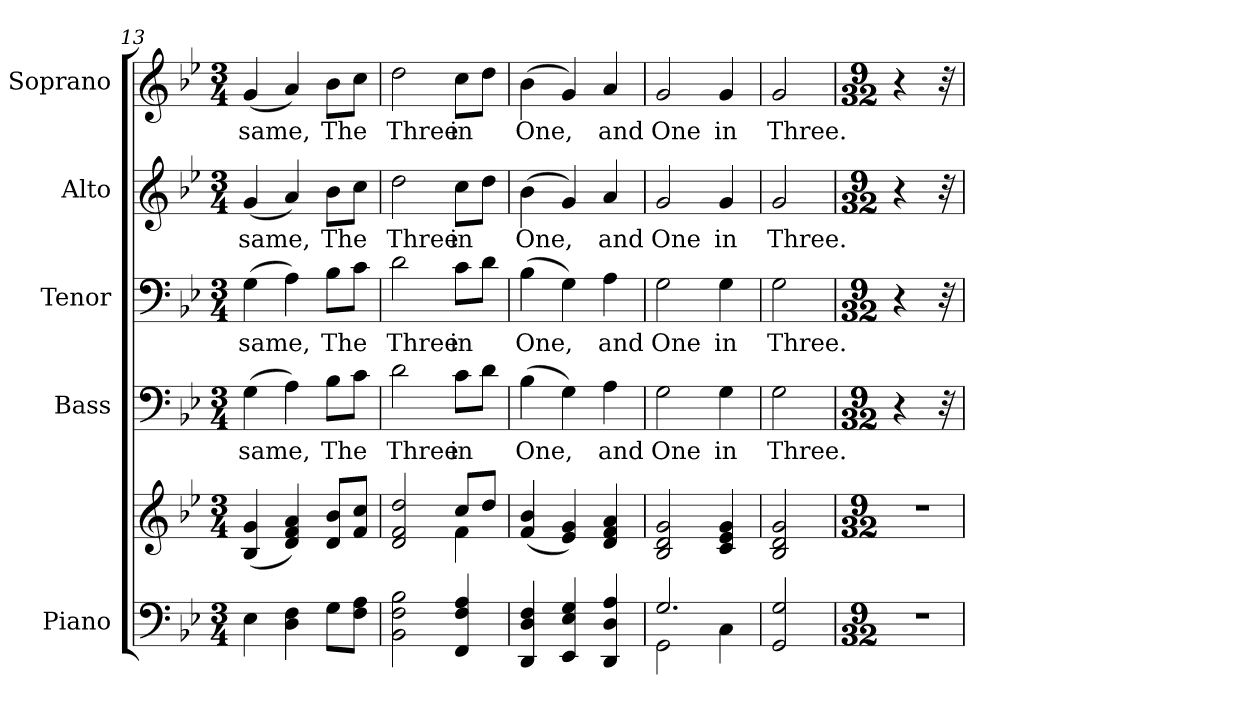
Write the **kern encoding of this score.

**kern	**kern	**kern	**text	**kern	**text	**kern	**text	**kern	**text
*part5	*part5	*part4	*part4	*part3	*part3	*part2	*part2	*part1	*part1
*staff6	*staff5	*staff4	*staff4	*staff3	*staff3	*staff2	*staff2	*staff1	*staff1
*I"Piano	*	*I"Bass	*	*I"Tenor	*	*I"Alto	*	*I"Soprano	*
*I'Pno.	*	*I'B.	*	*I'T.	*	*I'A.	*	*I'S.	*
*clefF4	*clefG2	*clefF4	*	*clefF4	*	*clefG2	*	*clefG2	*
*k[b-e-]	*k[b-e-]	*k[b-e-]	*	*k[b-e-]	*	*k[b-e-]	*	*k[b-e-]	*
*g:	*g:	*g:	*	*g:	*	*g:	*	*g:	*
*M3/4	*M3/4	*M3/4	*	*M3/4	*	*M3/4	*	*M3/4	*
=13	=13	=13	=13	=13	=13	=13	=13	=13	=13
!	!	!	!LO:LY:b:color=#000000	!	!	!	!	!	!
!	!	!	!	!	!LO:LY:b:color=#000000	!	!	!	!
!	!	!	!	!	!	!	!LO:LY:b:color=#000000	!	!
!	!	!	!	!	!	!	!	!	!LO:LY:b:color=#000000
4E-i\	(4B-i/ 4gi	(4Gi\	same,	(4Gi\	same,	(4gi/	same,	(4gi/	same,
4Di\ 4Fi	4di/ 4fi 4ai)	4Ai\)	.	4Ai\)	.	4ai/)	.	4ai/)	.
!	!	!	!LO:LY:b:color=#000000	!	!	!	!	!	!
!	!	!	!	!	!LO:LY:b:color=#000000	!	!	!	!
!	!	!	!	!	!	!	!LO:LY:b:color=#000000	!	!
!	!	!	!	!	!	!	!	!	!LO:LY:b:color=#000000
8Gi\L	8di/ 8b-iL	8B-i\L	The	8B-i\L	The	8b-i\L	The	8b-i\L	The
8Fi\ 8AiJ	8fi/ 8cciJ	8ci\J	.	8ci\J	.	8cci\J	.	8cci\J	.
=14	=14	=14	=14	=14	=14	=14	=14	=14	=14
*	*^	*	*	*	*	*	*	*	*
!	!	!	!	!LO:LY:b:color=#000000	!	!	!	!	!	!
!	!	!	!	!	!	!LO:LY:b:color=#000000	!	!	!	!
!	!	!	!	!	!	!	!	!LO:LY:b:color=#000000	!	!
!	!	!	!	!	!	!	!	!	!	!LO:LY:b:color=#000000
2BB-i\ 2Fi 2B-i	2di/ 2fi 2ddi	2ryy	2di\	Three	2di\	Three	2ddi\	Three	2ddi\	Three
!	!	!	!	!LO:LY:b:color=#000000	!	!	!	!	!	!
!	!	!	!	!	!	!LO:LY:b:color=#000000	!	!	!	!
!	!	!	!	!	!	!	!	!LO:LY:b:color=#000000	!	!
!	!	!	!	!	!	!	!	!	!	!LO:LY:b:color=#000000
4FFi/ 4Fi 4Ai	8cci/L	4fi\	8ci\L	in	8ci\L	in	8cci\L	in	8cci\L	in
.	8ddi/J	.	8di\J	.	8di\J	.	8ddi\J	.	8ddi\J	.
*	*v	*v	*	*	*	*	*	*	*	*
=15	=15	=15	=15	=15	=15	=15	=15	=15	=15
!	!	!	!LO:LY:b:color=#000000	!	!	!	!	!	!
!	!	!	!	!	!LO:LY:b:color=#000000	!	!	!	!
!	!	!	!	!	!	!	!LO:LY:b:color=#000000	!	!
!	!	!	!	!	!	!	!	!	!LO:LY:b:color=#000000
4DDi/ 4Di 4Fi	(4fi/ 4b-i	(4B-i\	One,	(4B-i\	One,	(4b-i\	One,	(4b-i\	One,
4EE-i/ 4E-i 4Gi	4e-i/ 4gi)	4Gi\)	.	4Gi\)	.	4gi/)	.	4gi/)	.
!	!	!	!LO:LY:b:color=#000000	!	!	!	!	!	!
!	!	!	!	!	!LO:LY:b:color=#000000	!	!	!	!
!	!	!	!	!	!	!	!LO:LY:b:color=#000000	!	!
!	!	!	!	!	!	!	!	!	!LO:LY:b:color=#000000
4DDi/ 4Di 4Ai	4di/ 4fi 4ai	4Ai\	and	4Ai\	and	4ai/	and	4ai/	and
=16	=16	=16	=16	=16	=16	=16	=16	=16	=16
*^	*	*	*	*	*	*	*	*	*
!	!	!	!	!LO:LY:b:color=#000000	!	!	!	!	!	!
!	!	!	!	!	!	!LO:LY:b:color=#000000	!	!	!	!
!	!	!	!	!	!	!	!	!LO:LY:b:color=#000000	!	!
!	!	!	!	!	!	!	!	!	!	!LO:LY:b:color=#000000
2.Gi/	2GGi\	2B-i/ 2di 2gi	2Gi\	One	2Gi\	One	2gi/	One	2gi/	One
!	!	!	!	!LO:LY:b:color=#000000	!	!	!	!	!	!
!	!	!	!	!	!	!LO:LY:b:color=#000000	!	!	!	!
!	!	!	!	!	!	!	!	!LO:LY:b:color=#000000	!	!
!	!	!	!	!	!	!	!	!	!	!LO:LY:b:color=#000000
.	4Ci\	4ci/ 4e-i 4gi	4Gi\	in	4Gi\	in	4gi/	in	4gi/	in
*v	*v	*	*	*	*	*	*	*	*	*
=17	=17	=17	=17	=17	=17	=17	=17	=17	=17
*^	*	*	*	*	*	*	*	*	*
!	!	!	!	!LO:LY:b:color=#000000	!	!	!	!	!	!
*v	*v	*	*	*	*	*	*	*	*	*
*^	*	*	*	*	*	*	*	*	*
!	!	!	!	!	!	!LO:LY:b:color=#000000	!	!	!	!
*v	*v	*	*	*	*	*	*	*	*	*
*^	*	*	*	*	*	*	*	*	*
!	!	!	!	!	!	!	!	!LO:LY:b:color=#000000	!	!
*v	*v	*	*	*	*	*	*	*	*	*
*^	*	*	*	*	*	*	*	*	*
!	!	!	!	!	!	!	!	!	!	!LO:LY:b:color=#000000
*v	*v	*	*	*	*	*	*	*	*	*
2GGi/ 2Gi	2B-i/ 2di 2gi	2Gi\	Three.	2Gi\	Three.	2gi/	Three.	2gi/	Three.
!!LO:PB:g=z
=18	=18	=18	=18	=18	=18	=18	=18	=18	=18
*M9/32	*M9/32	*M9/32	*	*M9/32	*	*M9/32	*	*M9/32	*
!LO:N:vis=1	!LO:N:vis=1	!	!	!	!	!	!	!	!
32%9r	32%9r	4r	.	4r	.	4r	.	4r	.
.	.	32r	.	32r	.	32r	.	32r	.
=	=	=	=	=	=	=	=	=	=
*-	*-	*-	*-	*-	*-	*-	*-	*-	*-
